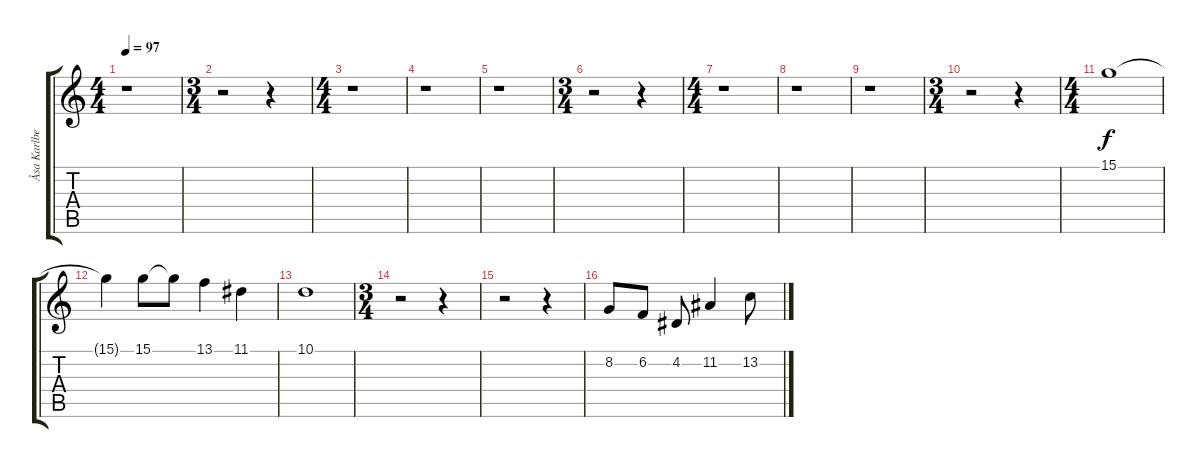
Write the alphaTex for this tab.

\track ("Åsa Karlberg" "Åsa Karlbe") {instrument flute}
\staff {score tabs}
\tuning (E4 B3 G3 D3 A2 E2) {hide}
\ts (4 4)
\tempo 97
\clef g2
\ks c
r.1{dy f} |
\ts (3 4)
r.2 r.4 |
\ts (4 4)
r.1 |
r.1 |
r.1 |
\ts (3 4)
r.2 r.4 |
\ts (4 4)
r.1 |
r.1 |
r.1 |
\ts (3 4)
r.2 r.4 |
\ts (4 4)
15.1.1 |
15.1{t}.4 15.1.8 15.1{t}.8 13.1.4 11.1.4 |
10.1.1 |
\ts (3 4)
r.2 r.4 |
r.2 r.4 |
8.2.8{instrument oboe} 6.2.8 4.2.8 11.2.4 13.2.8
